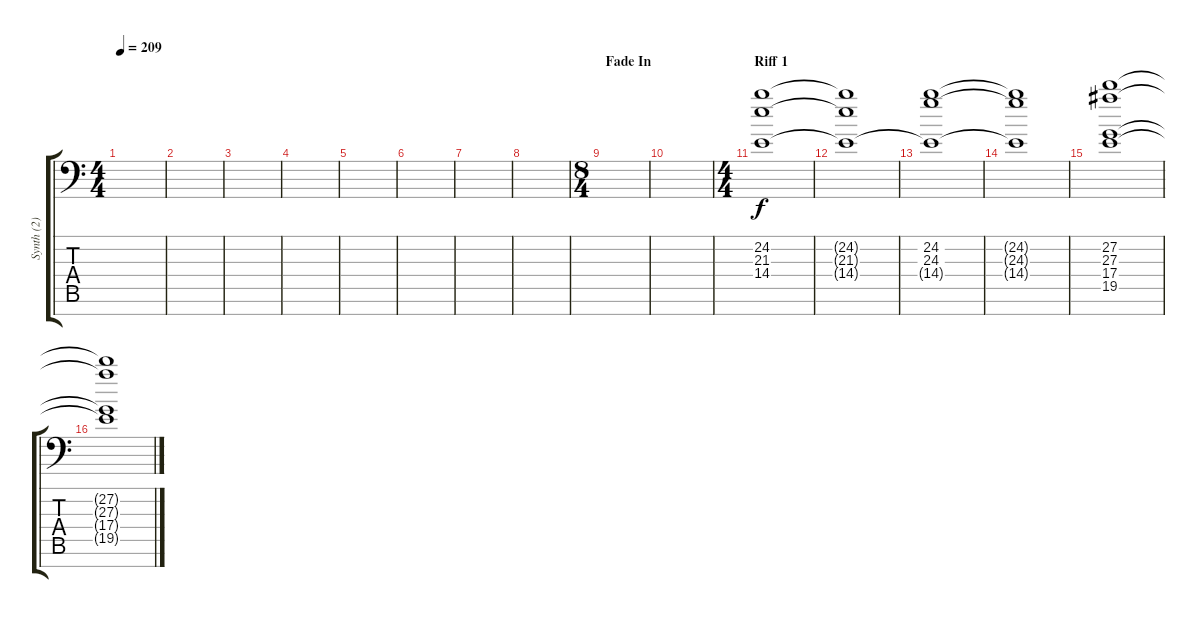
\track ("Synth (2)" "Synth (2)") {instrument lead2sawtooth}
\staff {score tabs}
\tuning (B8 B3 G3 D3 A2 E2 C-1) {hide}
\ts (4 4)
\tempo 209
\clef f4
\ks c
|
|
|
|
|
|
|
|
\ts (8 4)
\section ("" "Fade In")
|
|
\ts (4 4)
\section ("" "Riff 1")
(24.2 21.3 14.4).1 |
(24.2{t} 21.3{t} 14.4{t}).1 |
(24.2 24.3 14.4{t}).1 |
(24.2{t} 24.3{t} 14.4{t}).1 |
(27.2 27.3 17.4 19.5).1 |
(27.2{t} 27.3{t} 17.4{t} 19.5{t}).1
